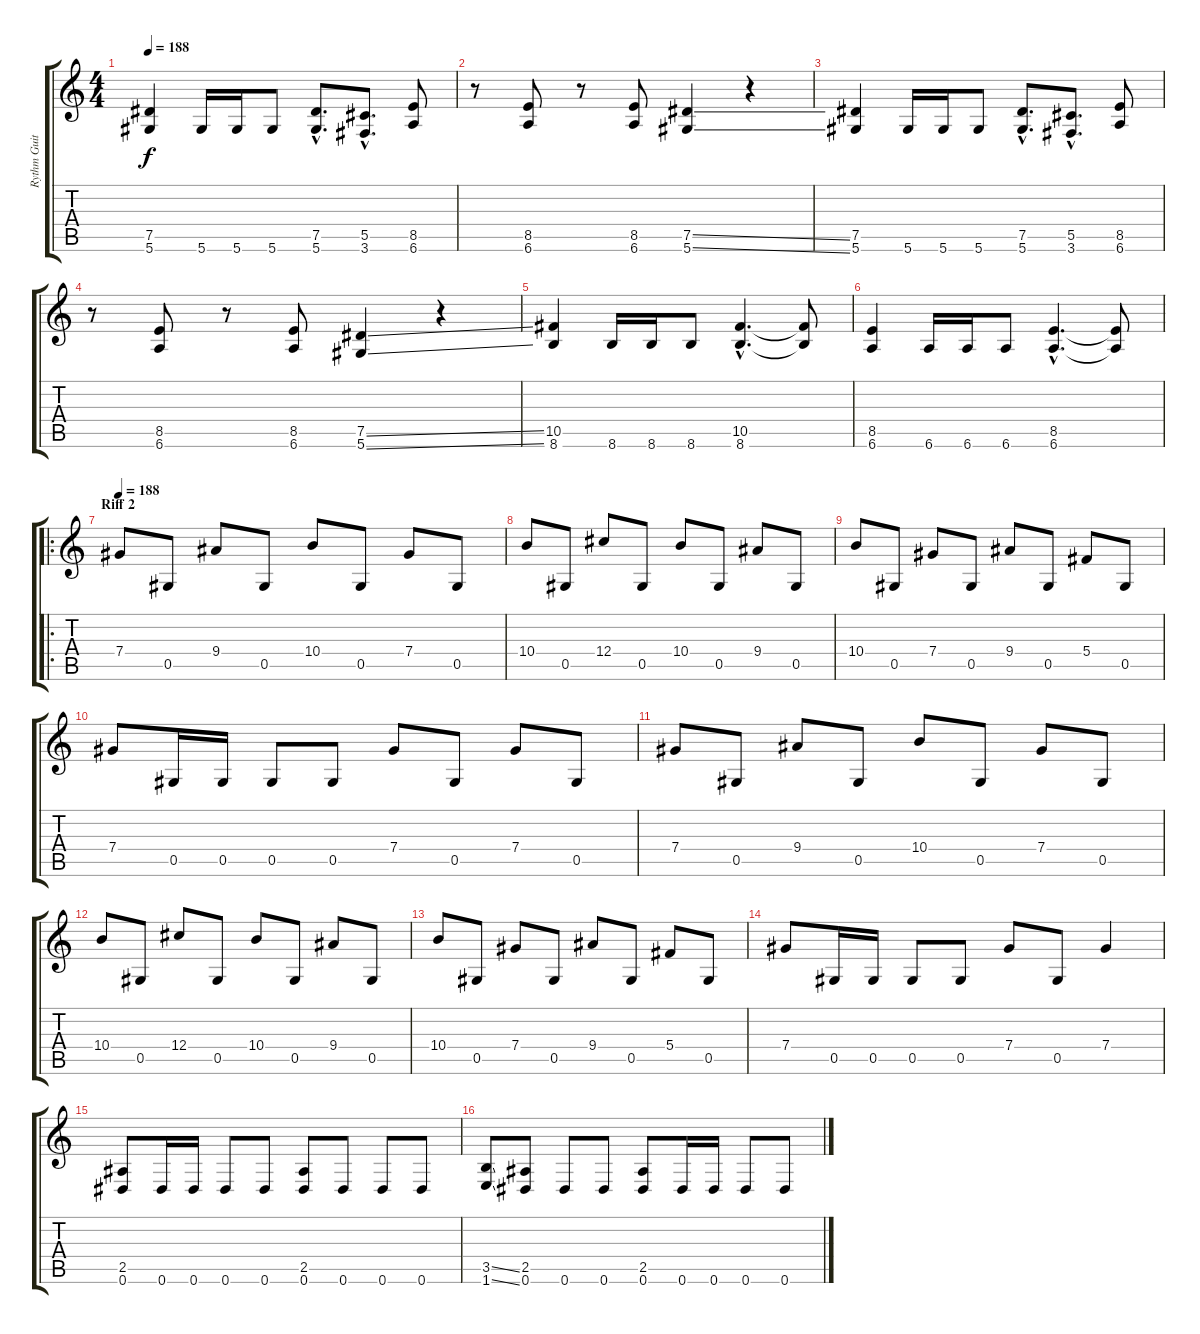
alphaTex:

\track ("Rythm Guitar " "Rythm Guit") {instrument distortionguitar}
\staff {score tabs}
\tuning (Eb4 Bb3 Gb3 Db3 Ab2 Eb2) {hide}
\ts (4 4)
\tempo 188
\clef g2
\ks c
(7.5 5.6).4{dy f} 5.6.16 5.6.16 5.6.8 (7.5{hac} 5.6{hac}).8{d} (5.5{hac} 3.6{hac}).8{d} (8.5 6.6).8 |
r.8 (8.5 6.6).8 r.8 (8.5 6.6).8 (7.5{ss} 5.6{ss}).4 r.4 |
(7.5 5.6).4 5.6.16 5.6.16 5.6.8 (7.5{hac} 5.6{hac}).8{d} (5.5{hac} 3.6{hac}).8{d} (8.5 6.6).8 |
r.8 (8.5 6.6).8 r.8 (8.5 6.6).8 (7.5{ss} 5.6{ss}).4 r.4 |
(10.5 8.6).4 8.6.16 8.6.16 8.6.8 (10.5{hac} 8.6{hac}).4{d} (10.5{t} 8.6{t}).8 |
(8.5 6.6).4 6.6.16 6.6.16 6.6.8 (8.5{hac} 6.6{hac}).4{d} (8.5{t} 6.6{t}).8 |
\ro
\section ("" "Riff 2")
\tempo 188
7.4.8 0.5.8 9.4.8 0.5.8 10.4.8 0.5.8 7.4.8 0.5.8 |
10.4.8 0.5.8 12.4.8 0.5.8 10.4.8 0.5.8 9.4.8 0.5.8 |
10.4.8 0.5.8 7.4.8 0.5.8 9.4.8 0.5.8 5.4.8 0.5.8 |
7.4.8 0.5.16 0.5.16 0.5.8 0.5.8 7.4.8 0.5.8 7.4.8 0.5.8 |
7.4.8 0.5.8 9.4.8 0.5.8 10.4.8 0.5.8 7.4.8 0.5.8 |
10.4.8 0.5.8 12.4.8 0.5.8 10.4.8 0.5.8 9.4.8 0.5.8 |
10.4.8 0.5.8 7.4.8 0.5.8 9.4.8 0.5.8 5.4.8 0.5.8 |
7.4.8 0.5.16 0.5.16 0.5.8 0.5.8 7.4.8 0.5.8 7.4.4 |
(2.5 0.6).8 0.6.16 0.6.16 0.6.8 0.6.8 (2.5 0.6).8 0.6.8 0.6.8 0.6.8 |
(3.5{ss} 1.6{ss}).8 (2.5 0.6).8 0.6.8 0.6.8 (2.5 0.6).8 0.6.16 0.6.16 0.6.8 0.6.8
